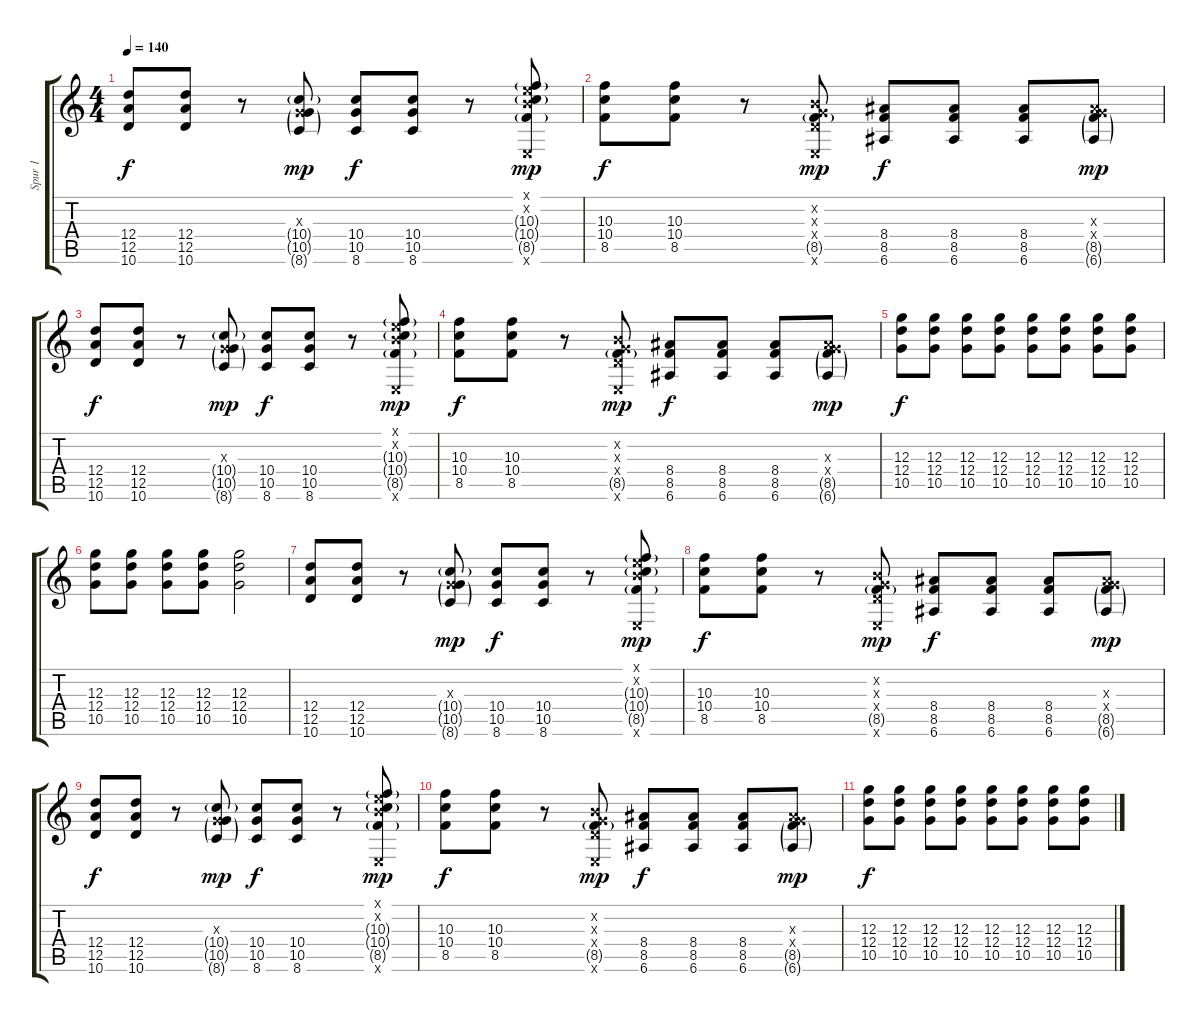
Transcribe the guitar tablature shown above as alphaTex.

\track ("Spur 1" "Spur 1") {instrument distortionguitar}
\staff {score tabs}
\tuning (E4 B3 G3 D3 A2 E2) {hide}
\ts (4 4)
\tempo 140
\clef g2
\ks c
(12.4 12.5 10.6).8{dy f} (12.4 12.5 10.6).8 r.8 (0.3{x} 10.4{g} 10.5{g} 8.6{g}).8{dy mp} (10.4 10.5 8.6).8{dy f} (10.4 10.5 8.6).8 r.8 (0.1{x} 0.2{x} 10.3{g} 10.4{g} 8.5{g} 0.6{x}).8{dy mp} |
(10.3 10.4 8.5).8{dy f} (10.3 10.4 8.5).8 r.8 (0.2{x} 0.3{x} 0.4{x} 8.5{g} 0.6{x}).8{dy mp} (8.4 8.5 6.6).8{dy f} (8.4 8.5 6.6).8 (8.4 8.5 6.6).8 (0.3{x} 8.4{x} 8.5{g} 6.6{g}).8{dy mp} |
(12.4 12.5 10.6).8{dy f} (12.4 12.5 10.6).8 r.8 (0.3{x} 10.4{g} 10.5{g} 8.6{g}).8{dy mp} (10.4 10.5 8.6).8{dy f} (10.4 10.5 8.6).8 r.8 (0.1{x} 0.2{x} 10.3{g} 10.4{g} 8.5{g} 0.6{x}).8{dy mp} |
(10.3 10.4 8.5).8{dy f} (10.3 10.4 8.5).8 r.8 (0.2{x} 0.3{x} 0.4{x} 8.5{g} 0.6{x}).8{dy mp} (8.4 8.5 6.6).8{dy f} (8.4 8.5 6.6).8 (8.4 8.5 6.6).8 (0.3{x} 8.4{x} 8.5{g} 6.6{g}).8{dy mp} |
(12.3 12.4 10.5).8{dy f} (12.3 12.4 10.5).8 (12.3 12.4 10.5).8 (12.3 12.4 10.5).8 (12.3 12.4 10.5).8 (12.3 12.4 10.5).8 (12.3 12.4 10.5).8 (12.3 12.4 10.5).8 |
(12.3 12.4 10.5).8 (12.3 12.4 10.5).8 (12.3 12.4 10.5).8 (12.3 12.4 10.5).8 (12.3 12.4 10.5).2 |
(12.4 12.5 10.6).8 (12.4 12.5 10.6).8 r.8 (0.3{x} 10.4{g} 10.5{g} 8.6{g}).8{dy mp} (10.4 10.5 8.6).8{dy f} (10.4 10.5 8.6).8 r.8 (0.1{x} 0.2{x} 10.3{g} 10.4{g} 8.5{g} 0.6{x}).8{dy mp} |
(10.3 10.4 8.5).8{dy f} (10.3 10.4 8.5).8 r.8 (0.2{x} 0.3{x} 0.4{x} 8.5{g} 0.6{x}).8{dy mp} (8.4 8.5 6.6).8{dy f} (8.4 8.5 6.6).8 (8.4 8.5 6.6).8 (0.3{x} 8.4{x} 8.5{g} 6.6{g}).8{dy mp} |
(12.4 12.5 10.6).8{dy f} (12.4 12.5 10.6).8 r.8 (0.3{x} 10.4{g} 10.5{g} 8.6{g}).8{dy mp} (10.4 10.5 8.6).8{dy f} (10.4 10.5 8.6).8 r.8 (0.1{x} 0.2{x} 10.3{g} 10.4{g} 8.5{g} 0.6{x}).8{dy mp} |
(10.3 10.4 8.5).8{dy f} (10.3 10.4 8.5).8 r.8 (0.2{x} 0.3{x} 0.4{x} 8.5{g} 0.6{x}).8{dy mp} (8.4 8.5 6.6).8{dy f} (8.4 8.5 6.6).8 (8.4 8.5 6.6).8 (0.3{x} 8.4{x} 8.5{g} 6.6{g}).8{dy mp} |
(12.3 12.4 10.5).8{dy f} (12.3 12.4 10.5).8 (12.3 12.4 10.5).8 (12.3 12.4 10.5).8 (12.3 12.4 10.5).8 (12.3 12.4 10.5).8 (12.3 12.4 10.5).8 (12.3 12.4 10.5).8
